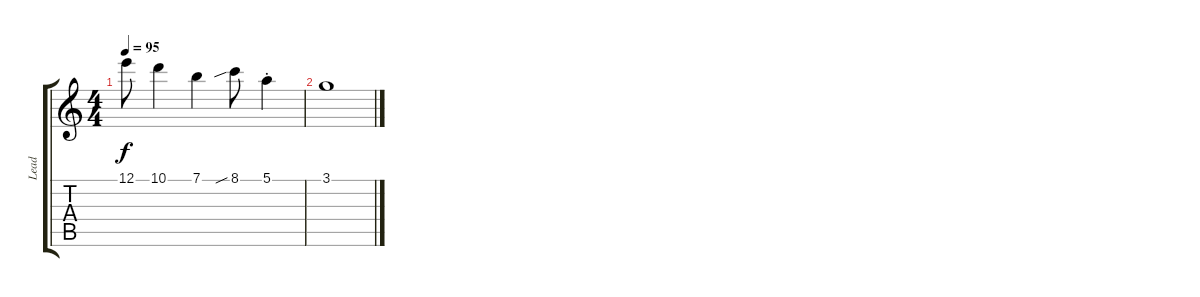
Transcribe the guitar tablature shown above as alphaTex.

\track ("Lead" "Lead") {instrument electricguitarjazz}
\staff {score tabs}
\tuning (E4 B3 G3 D3 A2 E2) {hide}
\ts (4 4)
\tempo 95
\clef g2
\ks c
12.1{t}.8{dy f} 10.1.4 7.1.4 8.1{sib}.8 5.1{st}.4 |
3.1.1
